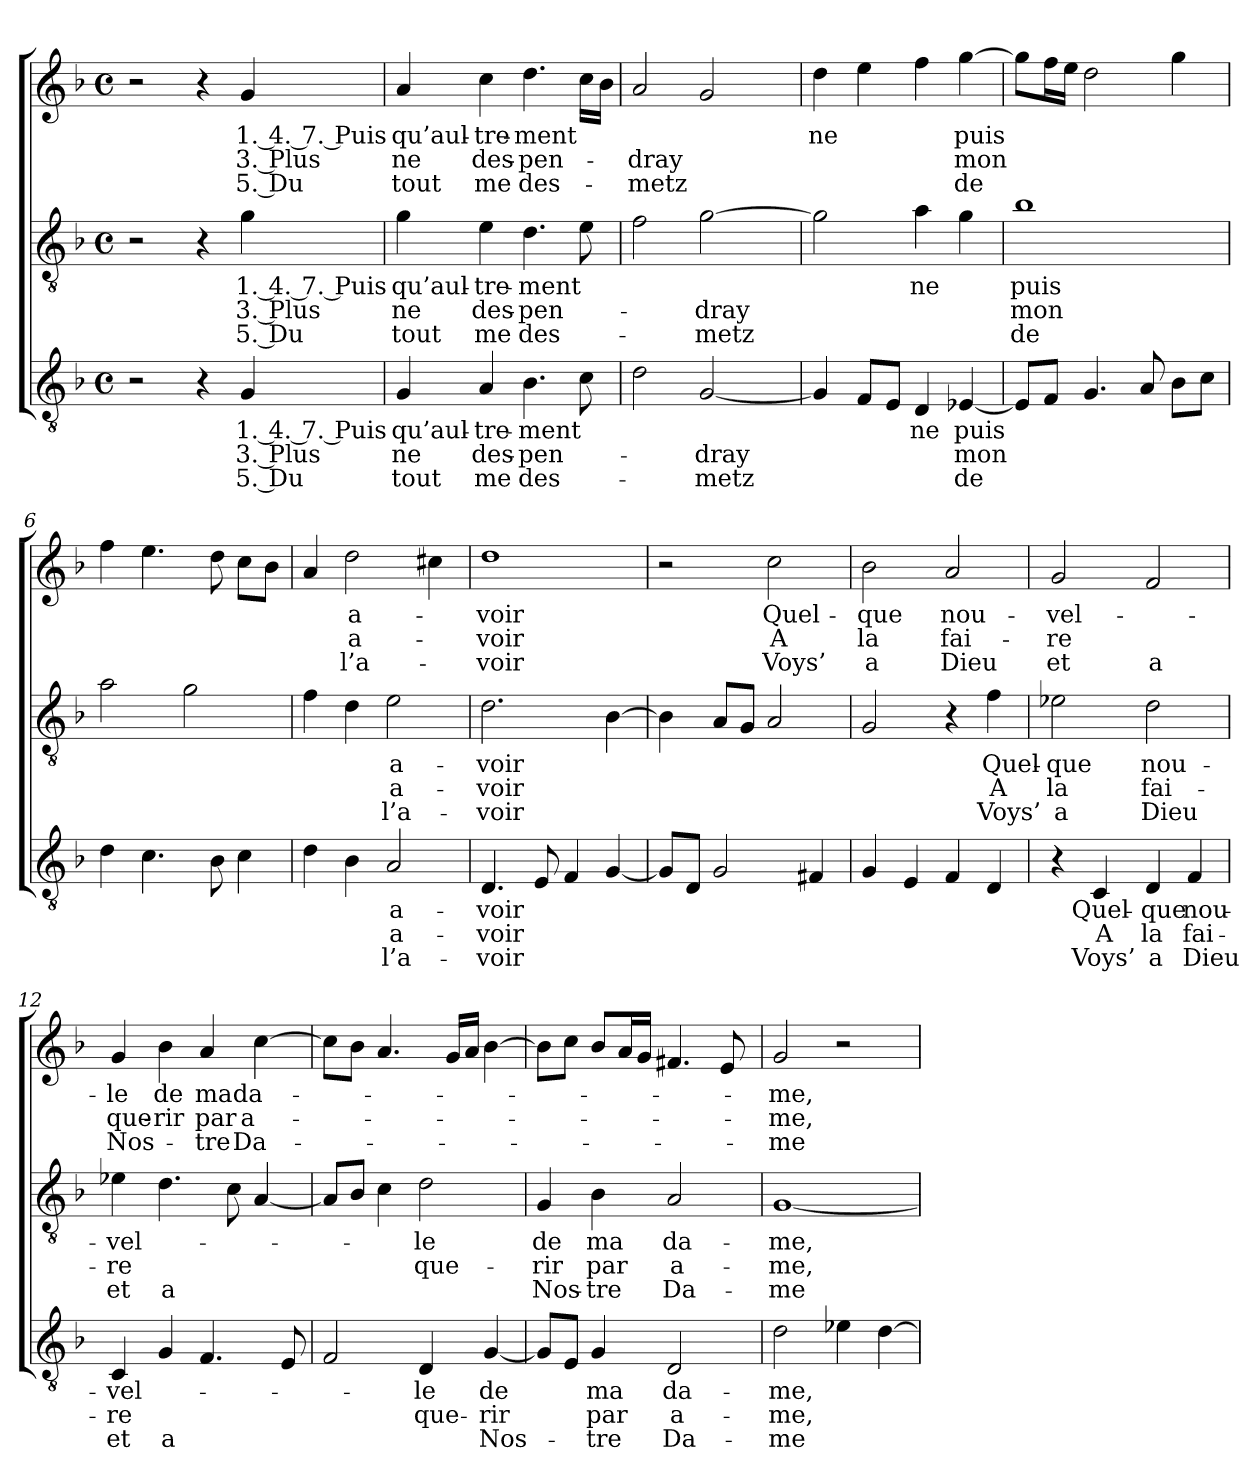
**kern	**text	**text	**text	**kern	**text	**text	**text	**kern	**text	**text	**text
*part3	*part3	*part3	*part3	*part2	*part2	*part2	*part2	*part1	*part1	*part1	*part1
*staff3	*staff3	*staff3	*staff3	*staff2	*staff2	*staff2	*staff2	*staff1	*staff1	*staff1	*staff1
*clefGv2	*	*	*	*clefGv2	*	*	*	*clefG2	*	*	*
*ITrd7c12	*	*	*	*ITrd7c12	*	*	*	*	*	*	*
*k[b-]	*	*	*	*k[b-]	*	*	*	*k[b-]	*	*	*
*M4/4	*	*	*	*M4/4	*	*	*	*M4/4	*	*	*
*met(c)	*	*	*	*met(c)	*	*	*	*met(c)	*	*	*
=1	=1	=1	=1	=1	=1	=1	=1	=1	=1	=1	=1
2r	.	.	.	2r	.	.	.	2r	.	.	.
4r	.	.	.	4r	.	.	.	4r	.	.	.
4GG	1. 4. 7. Puis	3. Plus	5. Du	4G	1. 4. 7. Puis	3. Plus	5. Du	4g	1. 4. 7. Puis	3. Plus	5. Du
=2	=2	=2	=2	=2	=2	=2	=2	=2	=2	=2	=2
4GG	qu’aul-	ne	tout	4G	qu’aul-	ne	tout	4a	qu’aul-	ne	tout
4AA	-tre-	des-	me	4E	-tre-	des-	me	4cc	-tre-	des-	me
4.BB-	-ment	-pen-	des-	4.D	-ment	-pen-	des-	4.dd	-ment	-pen-	des-
8C	.	.	.	8E	.	.	.	16ccLL	.	.	.
.	.	.	.	.	.	.	.	16b-JJ	.	.	.
=3	=3	=3	=3	=3	=3	=3	=3	=3	=3	=3	=3
2D	.	.	.	2F	.	.	.	2a	.	-dray	-metz
[2GG	.	-dray	-metz	[2G	.	-dray	-metz	2g	.	.	.
=4	=4	=4	=4	=4	=4	=4	=4	=4	=4	=4	=4
4GG]	.	.	.	2G]	.	.	.	4dd	ne	.	.
8FFL	.	.	.	.	.	.	.	4ee	.	.	.
8EEJ	.	.	.	.	.	.	.	.	.	.	.
4DD	ne	.	.	4A	ne	.	.	4ff	.	.	.
[4EE-X	puis	mon	de	4G	.	.	.	[4gg	puis	mon	de
!!LO:LB:g=z
=5	=5	=5	=5	=5	=5	=5	=5	=5	=5	=5	=5
8EE-L]	.	.	.	1B-	puis	mon	de	8ggL]	.	.	.
8FFJ	.	.	.	.	.	.	.	16ffL	.	.	.
.	.	.	.	.	.	.	.	16eeJJ	.	.	.
4.GG	.	.	.	.	.	.	.	2dd	.	.	.
8AA	.	.	.	.	.	.	.	.	.	.	.
8BB-L	.	.	.	.	.	.	.	4gg	.	.	.
8CJ	.	.	.	.	.	.	.	.	.	.	.
=6	=6	=6	=6	=6	=6	=6	=6	=6	=6	=6	=6
4D	.	.	.	2A	.	.	.	4ff	.	.	.
4.C	.	.	.	.	.	.	.	4.ee	.	.	.
.	.	.	.	2G	.	.	.	.	.	.	.
8BB-	.	.	.	.	.	.	.	8dd	.	.	.
4C	.	.	.	.	.	.	.	8ccL	.	.	.
.	.	.	.	.	.	.	.	8b-J	.	.	.
=7	=7	=7	=7	=7	=7	=7	=7	=7	=7	=7	=7
4D	.	.	.	4F	.	.	.	4a	.	.	.
4BB-	.	.	.	4D	.	.	.	2dd	a-	a-	l’a-
2AA	a-	a-	l’a-	2E	a-	a-	l’a-	.	.	.	.
.	.	.	.	.	.	.	.	4cc#X	.	.	.
=8	=8	=8	=8	=8	=8	=8	=8	=8	=8	=8	=8
4.DD	-voir	-voir	-voir	2.D	-voir	-voir	-voir	1dd	-voir	-voir	-voir
8EE	.	.	.	.	.	.	.	.	.	.	.
4FF	.	.	.	.	.	.	.	.	.	.	.
[4GG	.	.	.	[4BB-	.	.	.	.	.	.	.
=9	=9	=9	=9	=9	=9	=9	=9	=9	=9	=9	=9
8GGL]	.	.	.	4BB-]	.	.	.	2r	.	.	.
8DDJ	.	.	.	.	.	.	.	.	.	.	.
2GG	.	.	.	8AAL	.	.	.	.	.	.	.
.	.	.	.	8GGJ	.	.	.	.	.	.	.
.	.	.	.	2AA	.	.	.	2cc	Quel-	A	Voys’
4FF#X	.	.	.	.	.	.	.	.	.	.	.
=10	=10	=10	=10	=10	=10	=10	=10	=10	=10	=10	=10
4GG	.	.	.	2GG	.	.	.	2b-	-que	la	a
4EE	.	.	.	.	.	.	.	.	.	.	.
4FF	.	.	.	4r	.	.	.	2a	nou-	fai-	Dieu
4DD	.	.	.	4F	Quel-	A	Voys’	.	.	.	.
!!LO:LB:g=z
=11	=11	=11	=11	=11	=11	=11	=11	=11	=11	=11	=11
4r	.	.	.	2E-X	-que	la	a	2g	-vel-	-re	et
4CC	Quel-	A	Voys’	.	.	.	.	.	.	.	.
4DD	-que	la	a	2D	nou-	fai-	Dieu	2f	.	.	a
4FF	nou-	fai-	Dieu	.	.	.	.	.	.	.	.
=12	=12	=12	=12	=12	=12	=12	=12	=12	=12	=12	=12
4CC	-vel-	-re	et	4E-X	-vel-	-re	et	4g	-le	que-	Nos-
4GG	.	.	a	4.D	.	.	a	4b-	de	-rir	.
4.FF	.	.	.	.	.	.	.	4a	ma	par	-tre
.	.	.	.	8C	.	.	.	.	.	.	.
.	.	.	.	[4AA	.	.	.	[4cc	da-	a-	Da-
8EE	.	.	.	.	.	.	.	.	.	.	.
=13	=13	=13	=13	=13	=13	=13	=13	=13	=13	=13	=13
2FF	.	.	.	8AAL]	.	.	.	8ccL]	.	.	.
.	.	.	.	8BB-J	.	.	.	8b-J	.	.	.
.	.	.	.	4C	.	.	.	4.a	.	.	.
4DD	-le	que-	.	2D	-le	que-	.	.	.	.	.
.	.	.	.	.	.	.	.	16gLL	.	.	.
.	.	.	.	.	.	.	.	16aJJ	.	.	.
[4GG	de	-rir	Nos-	.	.	.	.	[4b-	.	.	.
=14	=14	=14	=14	=14	=14	=14	=14	=14	=14	=14	=14
8GGL]	.	.	.	4GG	de	-rir	Nos-	8b-L]	.	.	.
8EEJ	.	.	.	.	.	.	.	8ccJ	.	.	.
4GG	ma	par	-tre	4BB-	ma	par	-tre	8b-L	.	.	.
.	.	.	.	.	.	.	.	16aL	.	.	.
.	.	.	.	.	.	.	.	16gJJ	.	.	.
2DD	da-	a-	Da-	2AA	da-	a-	Da-	4.f#X	.	.	.
.	.	.	.	.	.	.	.	8e	.	.	.
=15	=15	=15	=15	=15	=15	=15	=15	=15	=15	=15	=15
2D	-me,	-me,	-me	[1GG	-me,	-me,	-me	2g	-me,	-me,	-me
4E-X	.	.	.	.	.	.	.	2r	.	.	.
[4D	.	.	.	.	.	.	.	.	.	.	.
=	=	=	=	=	=	=	=	=	=	=	=
*-	*-	*-	*-	*-	*-	*-	*-	*-	*-	*-	*-
